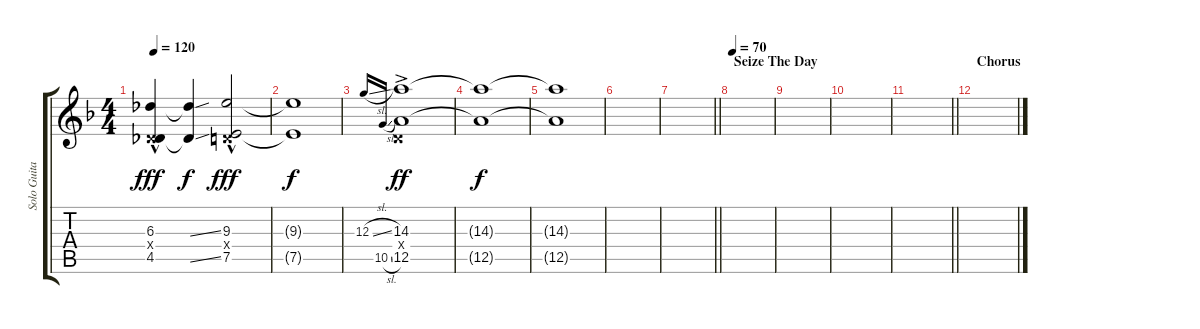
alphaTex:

\track ("Solo Guitar 2" "Solo Guita") {instrument distortionguitar}
\staff {score tabs}
\tuning (E4 B3 G3 D3 A2 D2) {hide}
\ts (4 4)
\tempo 120
\clef g2
\ks f
(6.3{hac} 0.4{x} 4.5).4{dy fff} (6.3{ss t} 4.5{ss t}).4{dy f} (9.3{hac} 0.4{x} 7.5).2{dy fff} |
(9.3{t} 7.5{t}).1{dy f} |
12.3{sl}.16{gr onbeat} 10.5{sl}.16{gr onbeat} (14.3{ac} 0.4{x} 12.5).1{dy ff} |
(14.3{t} 12.5{t}).1{dy f} |
(14.3{t} 12.5{t}).1 |
|
\barLineRight lightlight
|
\section ("" "Seize The Day")
\tempo 70
|
|
|
\barLineRight lightlight
|
\section ("" "Chorus")
